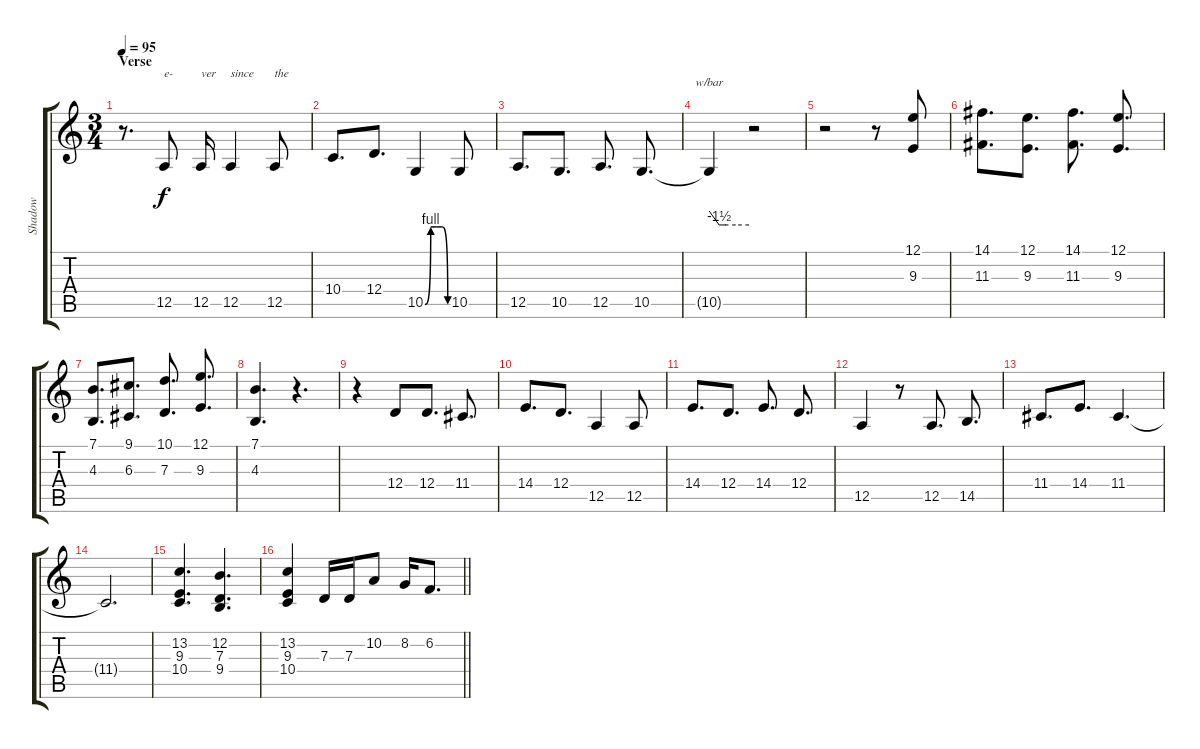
\track ("Shadow" "Shadow") {instrument clarinet}
\staff {score tabs}
\tuning (E4 B3 G3 D3 A2 D2) {hide}
\ts (3 4)
\section ("" "Verse")
\tempo 95
\clef g2
\ks c
r.8{d dy f} 12.5.8{txt "e-"} 12.5.16{txt "ver"} 12.5.4{txt "since"} 12.5.8{txt "the"} |
10.4.8{d} 12.4.8{d} 10.5{be (custom 0 0 15 4 30 4 45 4 60 0)}.4 10.5.8 |
12.5.8{d} 10.5.8{d} 12.5.8{d} 10.5.8{d} |
10.5{t}.4{tbe (custom default 0 0 15 -6 25 -6 40 -6 60 -6)} r.2 |
r.2 r.8 (12.1 9.3).8 |
(14.1 11.3).8{d} (12.1 9.3).8{d} (14.1 11.3).8{d} (12.1 9.3).8{d} |
(7.1 4.3).8{d} (9.1 6.3).8{d} (10.1 7.3).8{d} (12.1 9.3).8{d} |
(7.1 4.3).4{d} r.4{d} |
r.4 12.4.8 12.4.8{d} 11.4.8{d} |
14.4.8{d} 12.4.8{d} 12.5.4 12.5.8 |
14.4.8{d} 12.4.8{d} 14.4.8{d} 12.4.8{d} |
12.5.4 r.8 12.5.8{d} 14.5.8{d} |
11.4.8{d} 14.4.8{d} 11.4.4{d} |
11.4{t}.2{d} |
(13.2 9.3 10.4).4{d} (12.2 7.3 9.4).4{d} |
\barLineRight lightlight
(13.2 9.3 10.4).4 7.3.16 7.3.16 10.2.8 8.2.16 6.2.8{d}
